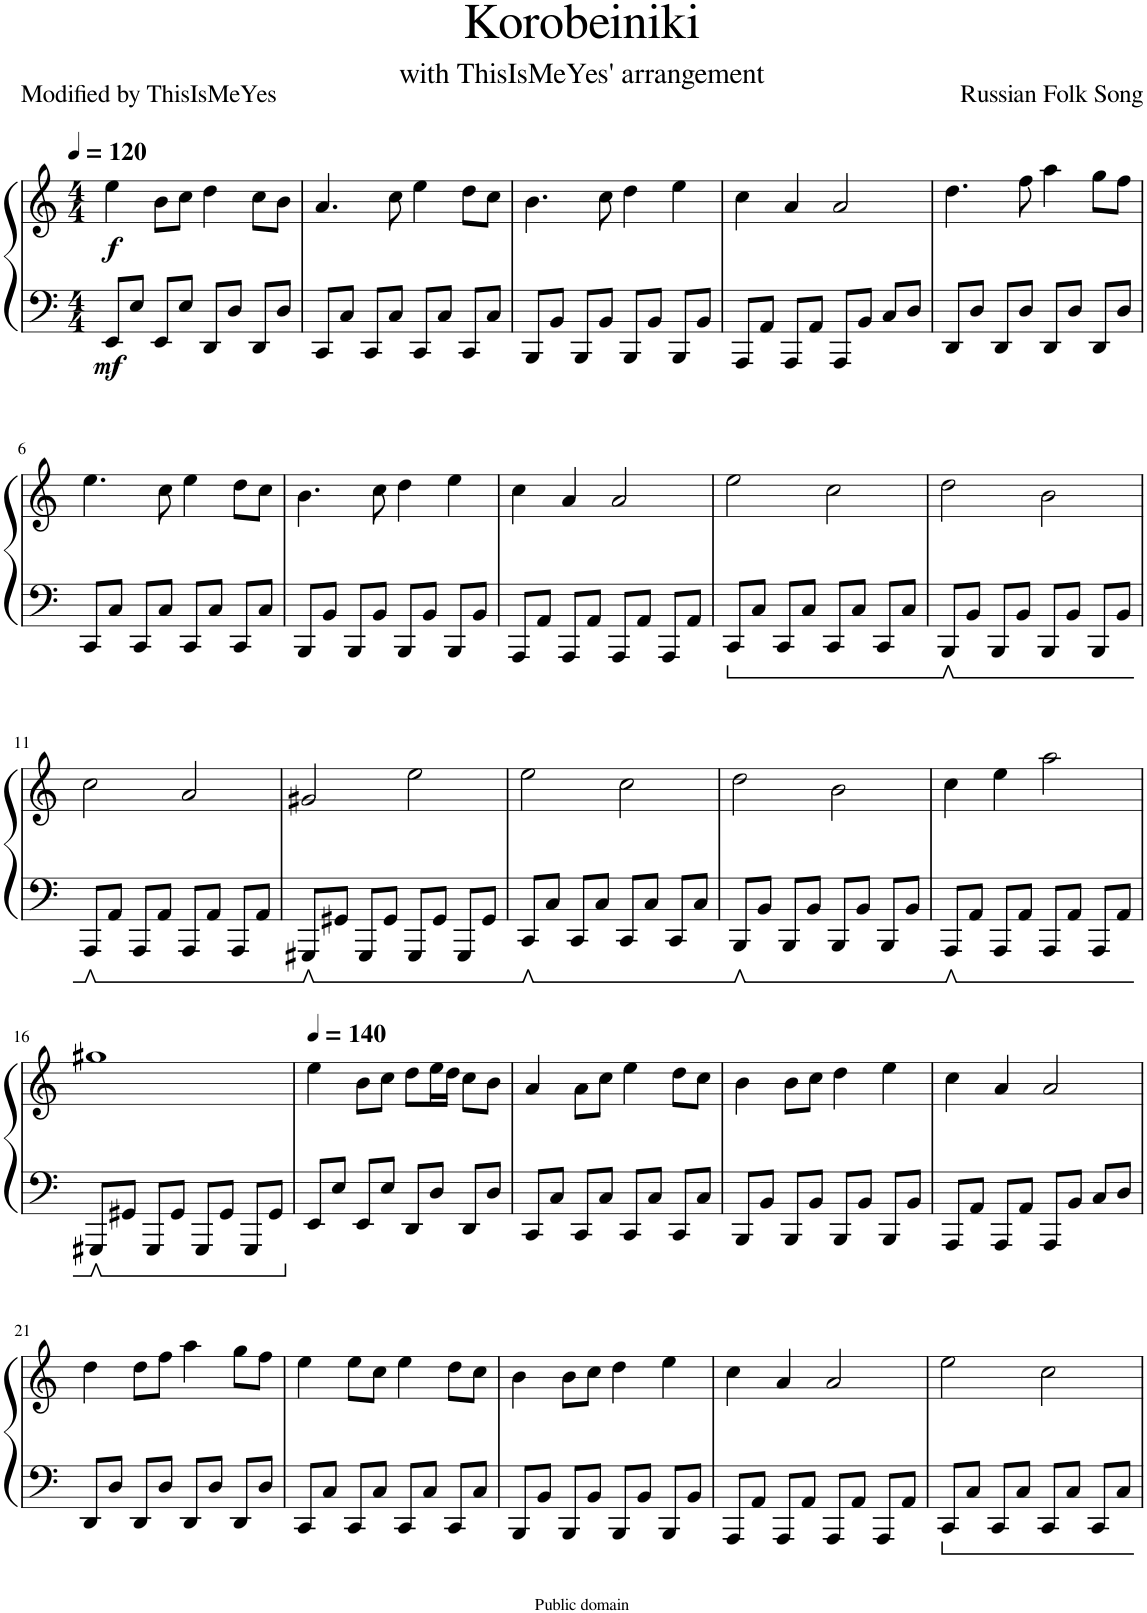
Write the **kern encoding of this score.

**kern	**kern	**dynam
*part1	*part1	*part1
*staff2	*staff1	*staff1/2
*I"Piano	*	*
*I'Pno.	*	*
*clefF4	*clefG2	*
*k[]	*k[]	*
*M4/4	*M4/4	*
*MM120	*MM120	*
=1	=1	=1
!	!	!LO:DY:b=2
!	!	!LO:DY:n=1:b
8EE/L	4ee\	mf f
8E/J	.	.
8EE/L	8b\L	.
8E/J	8cc\J	.
8DD/L	4dd\	.
8D/J	.	.
8DD/L	8cc\L	.
8D/J	8b\J	.
=2	=2	=2
8CC/L	4.a/	.
8C/J	.	.
8CC/L	.	.
8C/J	8cc\	.
8CC/L	4ee\	.
8C/J	.	.
8CC/L	8dd\L	.
8C/J	8cc\J	.
=3	=3	=3
8BBB/L	4.b\	.
8BB/J	.	.
8BBB/L	.	.
8BB/J	8cc\	.
8BBB/L	4dd\	.
8BB/J	.	.
8BBB/L	4ee\	.
8BB/J	.	.
=4	=4	=4
8AAA/L	4cc\	.
8AA/J	.	.
8AAA/L	4a/	.
8AA/J	.	.
8AAA/L	2a/	.
8BB/J	.	.
8C/L	.	.
8D/J	.	.
=5	=5	=5
8DD/L	4.dd\	.
8D/J	.	.
8DD/L	.	.
8D/J	8ff\	.
8DD/L	4aa\	.
8D/J	.	.
8DD/L	8gg\L	.
8D/J	8ff\J	.
!!LO:LB:g=z
=6	=6	=6
8CC/L	4.ee\	.
8C/J	.	.
8CC/L	.	.
8C/J	8cc\	.
8CC/L	4ee\	.
8C/J	.	.
8CC/L	8dd\L	.
8C/J	8cc\J	.
=7	=7	=7
8BBB/L	4.b\	.
8BB/J	.	.
8BBB/L	.	.
8BB/J	8cc\	.
8BBB/L	4dd\	.
8BB/J	.	.
8BBB/L	4ee\	.
8BB/J	.	.
=8	=8	=8
8AAA/L	4cc\	.
8AA/J	.	.
8AAA/L	4a/	.
8AA/J	.	.
8AAA/L	2a/	.
8AA/J	.	.
8AAA/L	.	.
8AA/J	.	.
=9	=9	=9
8CC/L	2ee\	.
8C/J	.	.
8CC/L	.	.
8C/J	.	.
8CC/L	2cc\	.
8C/J	.	.
8CC/L	.	.
8C/J	.	.
=10	=10	=10
8BBB/L	2dd\	.
8BB/J	.	.
8BBB/L	.	.
8BB/J	.	.
8BBB/L	2b\	.
8BB/J	.	.
8BBB/L	.	.
8BB/J	.	.
!!LO:LB:g=z
=11	=11	=11
8AAA/L	2cc\	.
8AA/J	.	.
8AAA/L	.	.
8AA/J	.	.
8AAA/L	2a/	.
8AA/J	.	.
8AAA/L	.	.
8AA/J	.	.
=12	=12	=12
8GGG#X/L	2g#X/	.
8GG#X/J	.	.
8GGG#/L	.	.
8GG#/J	.	.
8GGG#/L	2ee\	.
8GG#/J	.	.
8GGG#/L	.	.
8GG#/J	.	.
=13	=13	=13
8CC/L	2ee\	.
8C/J	.	.
8CC/L	.	.
8C/J	.	.
8CC/L	2cc\	.
8C/J	.	.
8CC/L	.	.
8C/J	.	.
=14	=14	=14
8BBB/L	2dd\	.
8BB/J	.	.
8BBB/L	.	.
8BB/J	.	.
8BBB/L	2b\	.
8BB/J	.	.
8BBB/L	.	.
8BB/J	.	.
=15	=15	=15
8AAA/L	4cc\	.
8AA/J	.	.
8AAA/L	4ee\	.
8AA/J	.	.
8AAA/L	2aa\	.
8AA/J	.	.
8AAA/L	.	.
8AA/J	.	.
!!LO:LB:g=z
=16	=16	=16
8GGG#X/L	1gg#X	.
8GG#X/J	.	.
8GGG#/L	.	.
8GG#/J	.	.
8GGG#/L	.	.
8GG#/J	.	.
8GGG#/L	.	.
8GG#/J	.	.
=17	=17	=17
*	*MM140	*
8EE/L	4ee\	.
8E/J	.	.
8EE/L	8b\L	.
8E/J	8cc\J	.
8DD/L	8dd\L	.
8D/J	16ee\L	.
.	16dd\JJ	.
8DD/L	8cc\L	.
8D/J	8b\J	.
=18	=18	=18
8CC/L	4a/	.
8C/J	.	.
8CC/L	8a\L	.
8C/J	8cc\J	.
8CC/L	4ee\	.
8C/J	.	.
8CC/L	8dd\L	.
8C/J	8cc\J	.
=19	=19	=19
8BBB/L	4b\	.
8BB/J	.	.
8BBB/L	8b\L	.
8BB/J	8cc\J	.
8BBB/L	4dd\	.
8BB/J	.	.
8BBB/L	4ee\	.
8BB/J	.	.
=20	=20	=20
8AAA/L	4cc\	.
8AA/J	.	.
8AAA/L	4a/	.
8AA/J	.	.
8AAA/L	2a/	.
8BB/J	.	.
8C/L	.	.
8D/J	.	.
!!LO:LB:g=z
=21	=21	=21
8DD/L	4dd\	.
8D/J	.	.
8DD/L	8dd\L	.
8D/J	8ff\J	.
8DD/L	4aa\	.
8D/J	.	.
8DD/L	8gg\L	.
8D/J	8ff\J	.
=22	=22	=22
8CC/L	4ee\	.
8C/J	.	.
8CC/L	8ee\L	.
8C/J	8cc\J	.
8CC/L	4ee\	.
8C/J	.	.
8CC/L	8dd\L	.
8C/J	8cc\J	.
=23	=23	=23
8BBB/L	4b\	.
8BB/J	.	.
8BBB/L	8b\L	.
8BB/J	8cc\J	.
8BBB/L	4dd\	.
8BB/J	.	.
8BBB/L	4ee\	.
8BB/J	.	.
=24	=24	=24
8AAA/L	4cc\	.
8AA/J	.	.
8AAA/L	4a/	.
8AA/J	.	.
8AAA/L	2a/	.
8AA/J	.	.
8AAA/L	.	.
8AA/J	.	.
=25	=25	=25
8CC/L	2ee\	.
8C/J	.	.
8CC/L	.	.
8C/J	.	.
8CC/L	2cc\	.
8C/J	.	.
8CC/L	.	.
8C/J	.	.
=	=	=
*-	*-	*-
